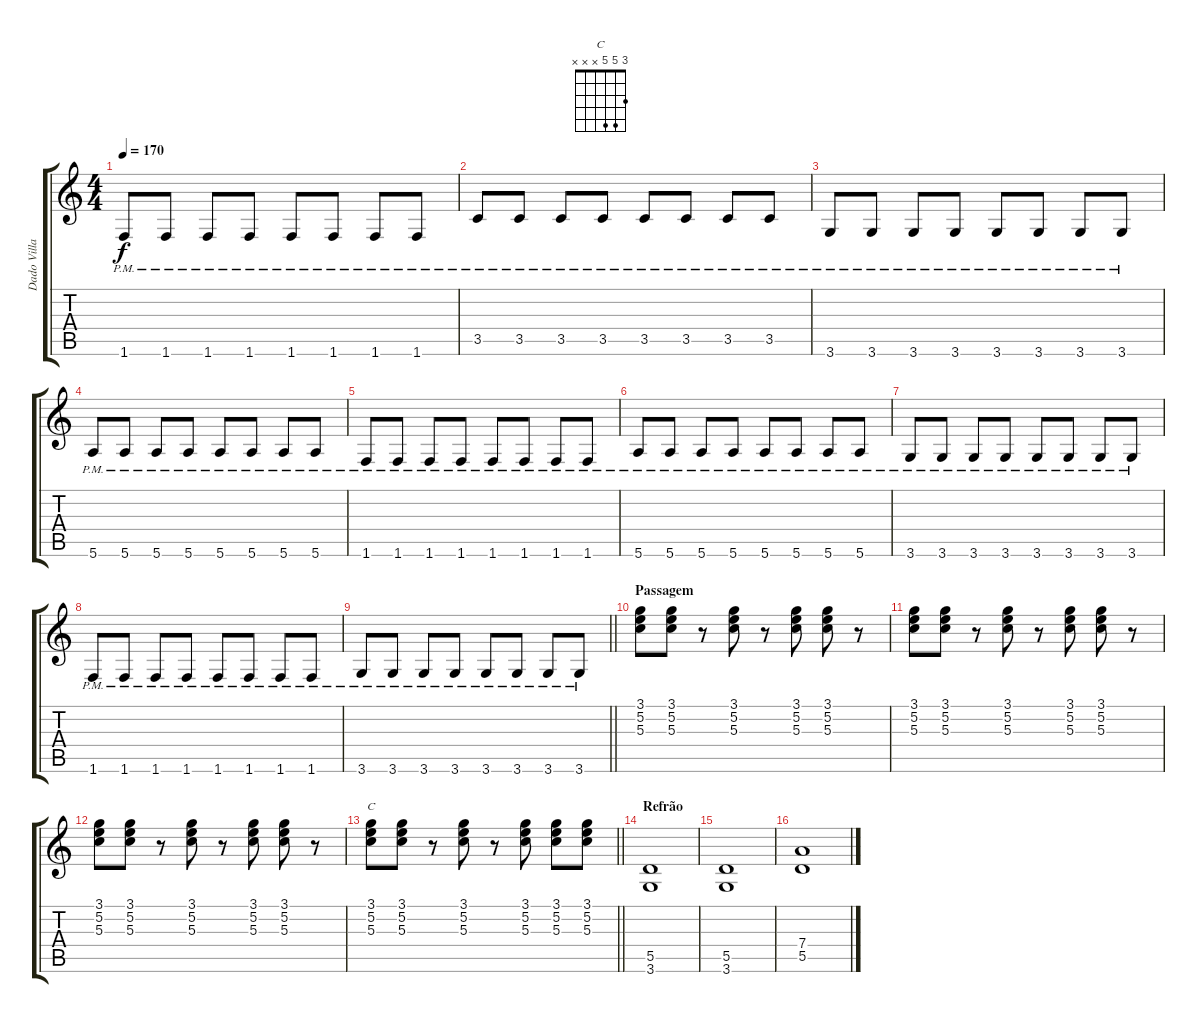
\track ("Dado Villa-Lobos" "Dado Villa") {instrument distortionguitar}
\staff {score tabs}
\tuning (E4 B3 G3 D3 A2 E2) {hide}
\chord ("C" 3 5 5 x x x)
\ts (4 4)
\tempo 170
\clef g2
\ks c
1.6{pm}.8{dy f} 1.6{pm}.8 1.6{pm}.8 1.6{pm}.8 1.6{pm}.8 1.6{pm}.8 1.6{pm}.8 1.6{pm}.8 |
3.5{pm}.8 3.5{pm}.8 3.5{pm}.8 3.5{pm}.8 3.5{pm}.8 3.5{pm}.8 3.5{pm}.8 3.5{pm}.8 |
3.6{pm}.8 3.6{pm}.8 3.6{pm}.8 3.6{pm}.8 3.6{pm}.8 3.6{pm}.8 3.6{pm}.8 3.6{pm}.8 |
5.6{pm}.8 5.6{pm}.8 5.6{pm}.8 5.6{pm}.8 5.6{pm}.8 5.6{pm}.8 5.6{pm}.8 5.6{pm}.8 |
1.6{pm}.8 1.6{pm}.8 1.6{pm}.8 1.6{pm}.8 1.6{pm}.8 1.6{pm}.8 1.6{pm}.8 1.6{pm}.8 |
5.6{pm}.8 5.6{pm}.8 5.6{pm}.8 5.6{pm}.8 5.6{pm}.8 5.6{pm}.8 5.6{pm}.8 5.6{pm}.8 |
3.6{pm}.8 3.6{pm}.8 3.6{pm}.8 3.6{pm}.8 3.6{pm}.8 3.6{pm}.8 3.6{pm}.8 3.6{pm}.8 |
1.6{pm}.8 1.6{pm}.8 1.6{pm}.8 1.6{pm}.8 1.6{pm}.8 1.6{pm}.8 1.6{pm}.8 1.6{pm}.8 |
\barLineRight lightlight
3.6{pm}.8 3.6{pm}.8 3.6{pm}.8 3.6{pm}.8 3.6{pm}.8 3.6{pm}.8 3.6{pm}.8 3.6{pm}.8 |
\section ("" "Passagem")
(3.1 5.2 5.3).8 (3.1 5.2 5.3).8 r.8 (3.1 5.2 5.3).8 r.8 (3.1 5.2 5.3).8 (3.1 5.2 5.3).8 r.8 |
(3.1 5.2 5.3).8 (3.1 5.2 5.3).8 r.8 (3.1 5.2 5.3).8 r.8 (3.1 5.2 5.3).8 (3.1 5.2 5.3).8 r.8 |
(3.1 5.2 5.3).8 (3.1 5.2 5.3).8 r.8 (3.1 5.2 5.3).8 r.8 (3.1 5.2 5.3).8 (3.1 5.2 5.3).8 r.8 |
\barLineRight lightlight
(3.1 5.2 5.3).8{ch "C"} (3.1 5.2 5.3).8 r.8 (3.1 5.2 5.3).8 r.8 (3.1 5.2 5.3).8 (3.1 5.2 5.3).8 (3.1 5.2 5.3).8 |
\section ("" "Refrão")
(5.5 3.6).1 |
(5.5 3.6).1 |
(7.4 5.5).1
